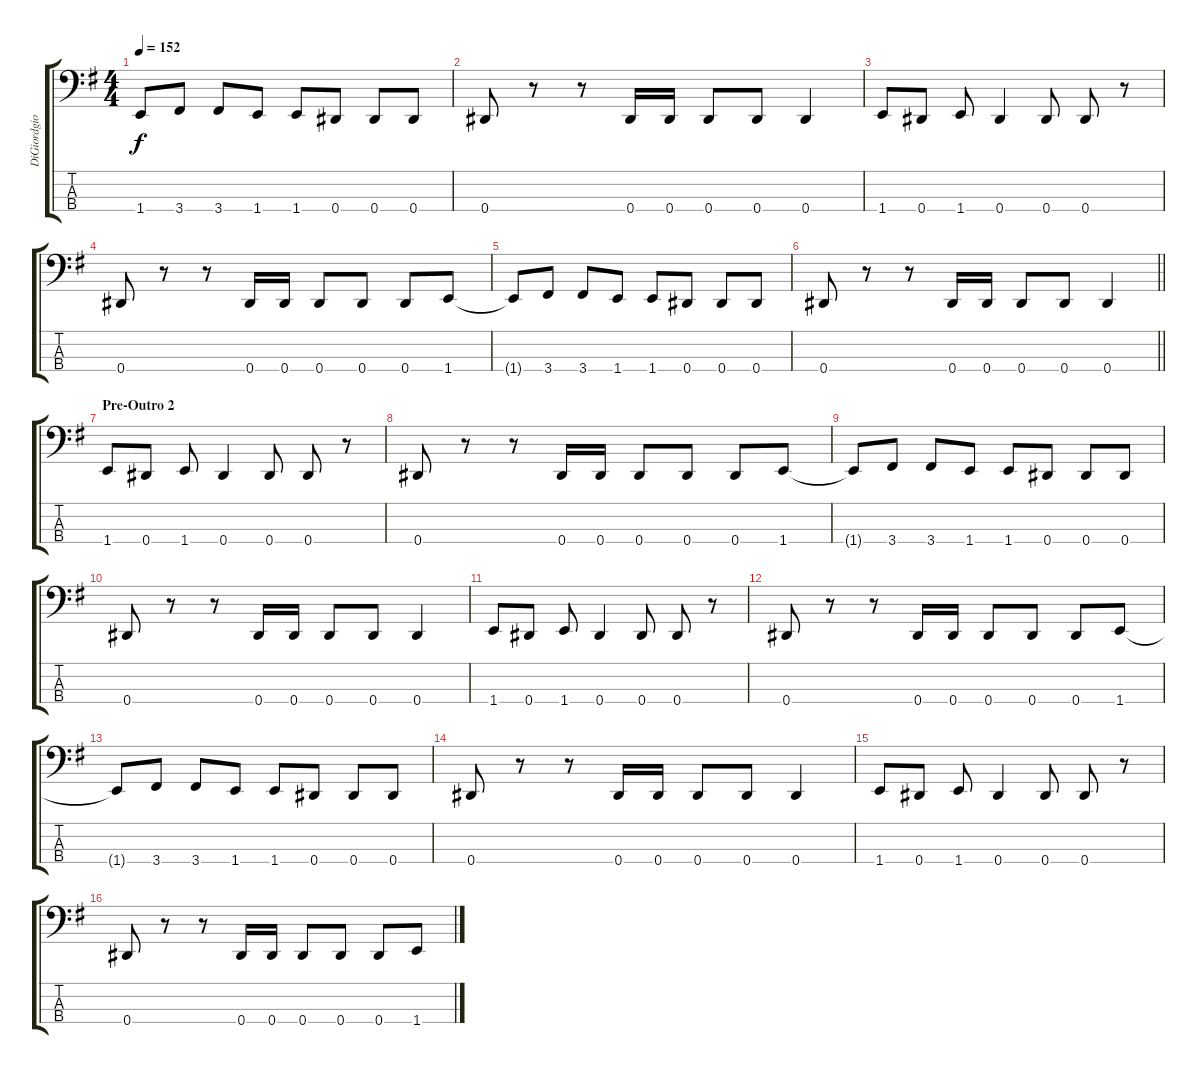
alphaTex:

\track ("DiGiordgio" "DiGiordgio") {instrument slapbass2}
\staff {score tabs}
\tuning (Gb2 Db2 Ab1 Eb1) {hide}
\ts (4 4)
\tempo 152
\clef f4
\ks g
1.4{t}.8{dy f} 3.4.8 3.4.8 1.4.8 1.4.8 0.4.8 0.4.8 0.4.8 |
0.4.8 r.8 r.8 0.4.16 0.4.16 0.4.8 0.4.8 0.4.4 |
1.4.8 0.4.8 1.4.8 0.4.4 0.4.8 0.4.8 r.8 |
0.4.8 r.8 r.8 0.4.16 0.4.16 0.4.8 0.4.8 0.4.8 1.4.8 |
1.4{t}.8 3.4.8 3.4.8 1.4.8 1.4.8 0.4.8 0.4.8 0.4.8 |
\barLineRight lightlight
0.4.8 r.8 r.8 0.4.16 0.4.16 0.4.8 0.4.8 0.4.4 |
\section ("" "Pre-Outro 2")
1.4.8 0.4.8 1.4.8 0.4.4 0.4.8 0.4.8 r.8 |
0.4.8 r.8 r.8 0.4.16 0.4.16 0.4.8 0.4.8 0.4.8 1.4.8 |
1.4{t}.8 3.4.8 3.4.8 1.4.8 1.4.8 0.4.8 0.4.8 0.4.8 |
0.4.8 r.8 r.8 0.4.16 0.4.16 0.4.8 0.4.8 0.4.4 |
1.4.8 0.4.8 1.4.8 0.4.4 0.4.8 0.4.8 r.8 |
0.4.8 r.8 r.8 0.4.16 0.4.16 0.4.8 0.4.8 0.4.8 1.4.8 |
1.4{t}.8 3.4.8 3.4.8 1.4.8 1.4.8 0.4.8 0.4.8 0.4.8 |
0.4.8 r.8 r.8 0.4.16 0.4.16 0.4.8 0.4.8 0.4.4 |
1.4.8 0.4.8 1.4.8 0.4.4 0.4.8 0.4.8 r.8 |
0.4.8 r.8 r.8 0.4.16 0.4.16 0.4.8 0.4.8 0.4.8 1.4.8
